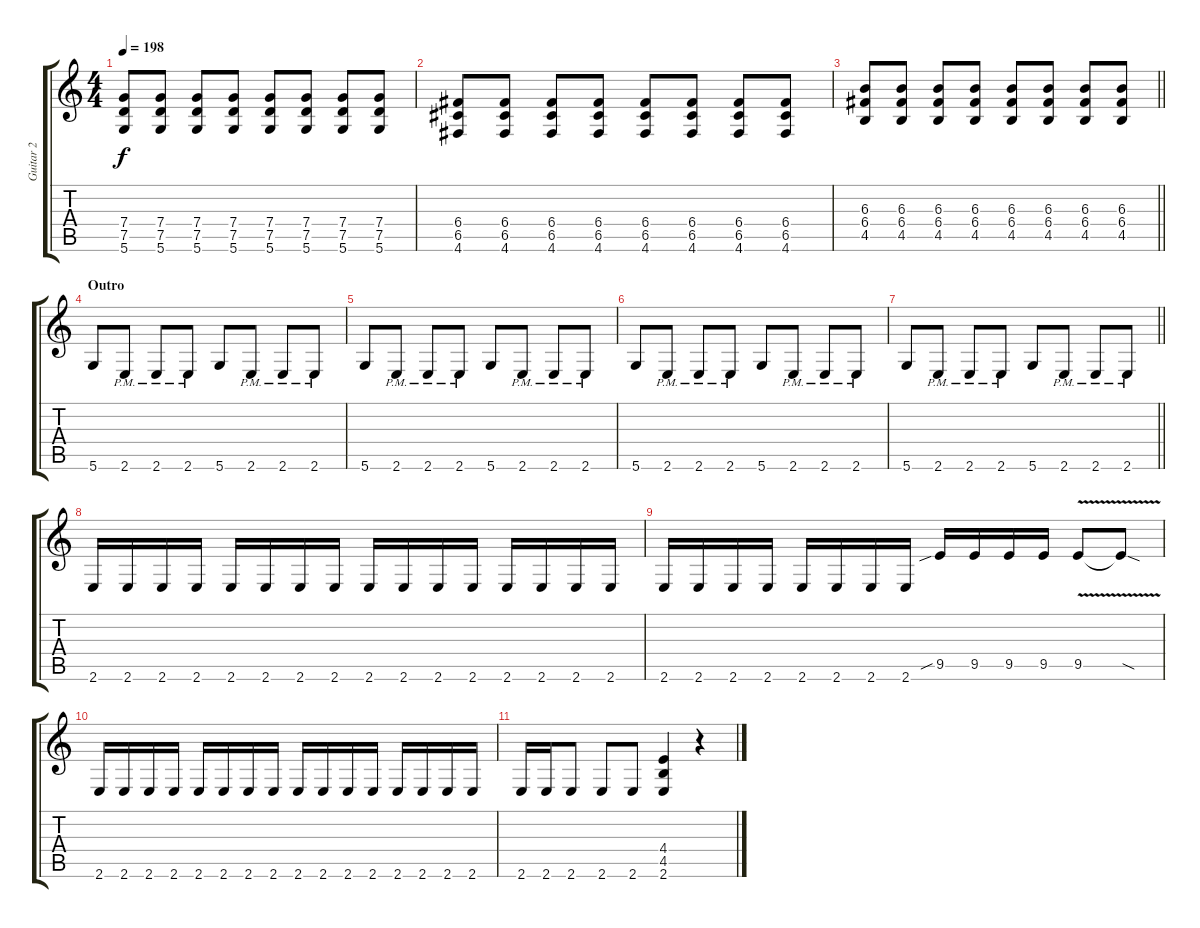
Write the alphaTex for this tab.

\track ("Guitar 2" "Guitar 2") {instrument distortionguitar}
\staff {score tabs}
\tuning (D4 A3 F3 C3 G2 D2) {hide}
\ts (4 4)
\tempo 198
\clef g2
\ks c
(7.4 7.5 5.6).8{dy f} (7.4 7.5 5.6).8 (7.4 7.5 5.6).8 (7.4 7.5 5.6).8 (7.4 7.5 5.6).8 (7.4 7.5 5.6).8 (7.4 7.5 5.6).8 (7.4 7.5 5.6).8 |
(6.4 6.5 4.6).8 (6.4 6.5 4.6).8 (6.4 6.5 4.6).8 (6.4 6.5 4.6).8 (6.4 6.5 4.6).8 (6.4 6.5 4.6).8 (6.4 6.5 4.6).8 (6.4 6.5 4.6).8 |
\barLineRight lightlight
(6.3 6.4 4.5).8 (6.3 6.4 4.5).8 (6.3 6.4 4.5).8 (6.3 6.4 4.5).8 (6.3 6.4 4.5).8 (6.3 6.4 4.5).8 (6.3 6.4 4.5).8 (6.3 6.4 4.5).8 |
\section ("" "Outro")
5.6.8 2.6{pm}.8 2.6{pm}.8 2.6{pm}.8 5.6.8 2.6{pm}.8 2.6{pm}.8 2.6{pm}.8 |
5.6.8 2.6{pm}.8 2.6{pm}.8 2.6{pm}.8 5.6.8 2.6{pm}.8 2.6{pm}.8 2.6{pm}.8 |
5.6.8 2.6{pm}.8 2.6{pm}.8 2.6{pm}.8 5.6.8 2.6{pm}.8 2.6{pm}.8 2.6{pm}.8 |
\barLineRight lightlight
5.6.8 2.6{pm}.8 2.6{pm}.8 2.6{pm}.8 5.6.8 2.6{pm}.8 2.6{pm}.8 2.6{pm}.8 |
2.6.16 2.6.16 2.6.16 2.6.16 2.6.16 2.6.16 2.6.16 2.6.16 2.6.16 2.6.16 2.6.16 2.6.16 2.6.16 2.6.16 2.6.16 2.6.16 |
2.6.16 2.6.16 2.6.16 2.6.16 2.6.16 2.6.16 2.6.16 2.6.16 9.5{sib}.16 9.5.16 9.5.16 9.5.16 9.5{v}.8 9.5{sod t}.8 |
2.6.16 2.6.16 2.6.16 2.6.16 2.6.16 2.6.16 2.6.16 2.6.16 2.6.16 2.6.16 2.6.16 2.6.16 2.6.16 2.6.16 2.6.16 2.6.16 |
2.6.16 2.6.16 2.6.8 2.6.8 2.6.8 (4.4 4.5 2.6).4 r.4
